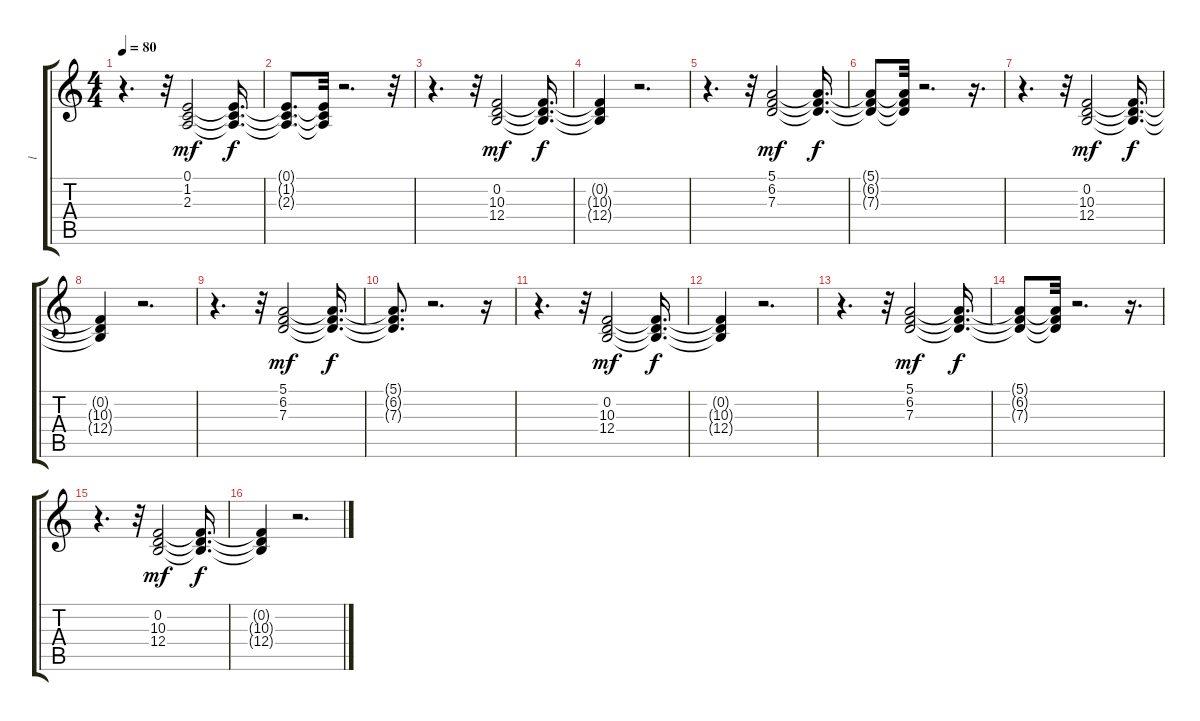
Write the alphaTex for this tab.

\track ("l       " "l       ") {instrument pad6metallic}
\staff {score tabs}
\tuning (E4 B3 G3 D3 A2 E2) {hide}
\ts (4 4)
\tempo 80
\clef g2
\ks c
r.4{d dy f} r.32 (0.1 1.2 2.3).2{dy mf} (0.1{t} 1.2{t} 2.3{t}).16{d dy f} |
(0.1{t} 1.2{t} 2.3{t}).8{d} (0.1{t} 1.2{t} 2.3{t}).32 r.2{d} r.32 |
r.4{d} r.32 (0.2 10.3 12.4).2{dy mf} (0.2{t} 10.3{t} 12.4{t}).16{d dy f} |
(0.2{t} 10.3{t} 12.4{t}).4 r.2{d} |
r.4{d} r.32 (5.1 6.2 7.3).2{dy mf} (5.1{t} 6.2{t} 7.3{t}).16{d dy f} |
(5.1{t} 6.2{t} 7.3{t}).8 (5.1{t} 6.2{t} 7.3{t}).32 r.2{d} r.16{d} |
r.4{d} r.32 (0.2 10.3 12.4).2{dy mf} (0.2{t} 10.3{t} 12.4{t}).16{d dy f} |
(0.2{t} 10.3{t} 12.4{t}).4 r.2{d} |
r.4{d} r.32 (5.1 6.2 7.3).2{dy mf} (5.1{t} 6.2{t} 7.3{t}).16{d dy f} |
(5.1{t} 6.2{t} 7.3{t}).8{d} r.2{d} r.16 |
r.4{d} r.32 (0.2 10.3 12.4).2{dy mf} (0.2{t} 10.3{t} 12.4{t}).16{d dy f} |
(0.2{t} 10.3{t} 12.4{t}).4 r.2{d} |
r.4{d} r.32 (5.1 6.2 7.3).2{dy mf} (5.1{t} 6.2{t} 7.3{t}).16{d dy f} |
(5.1{t} 6.2{t} 7.3{t}).8 (5.1{t} 6.2{t} 7.3{t}).32 r.2{d} r.16{d} |
r.4{d} r.32 (0.2 10.3 12.4).2{dy mf} (0.2{t} 10.3{t} 12.4{t}).16{d dy f} |
(0.2{t} 10.3{t} 12.4{t}).4 r.2{d}
